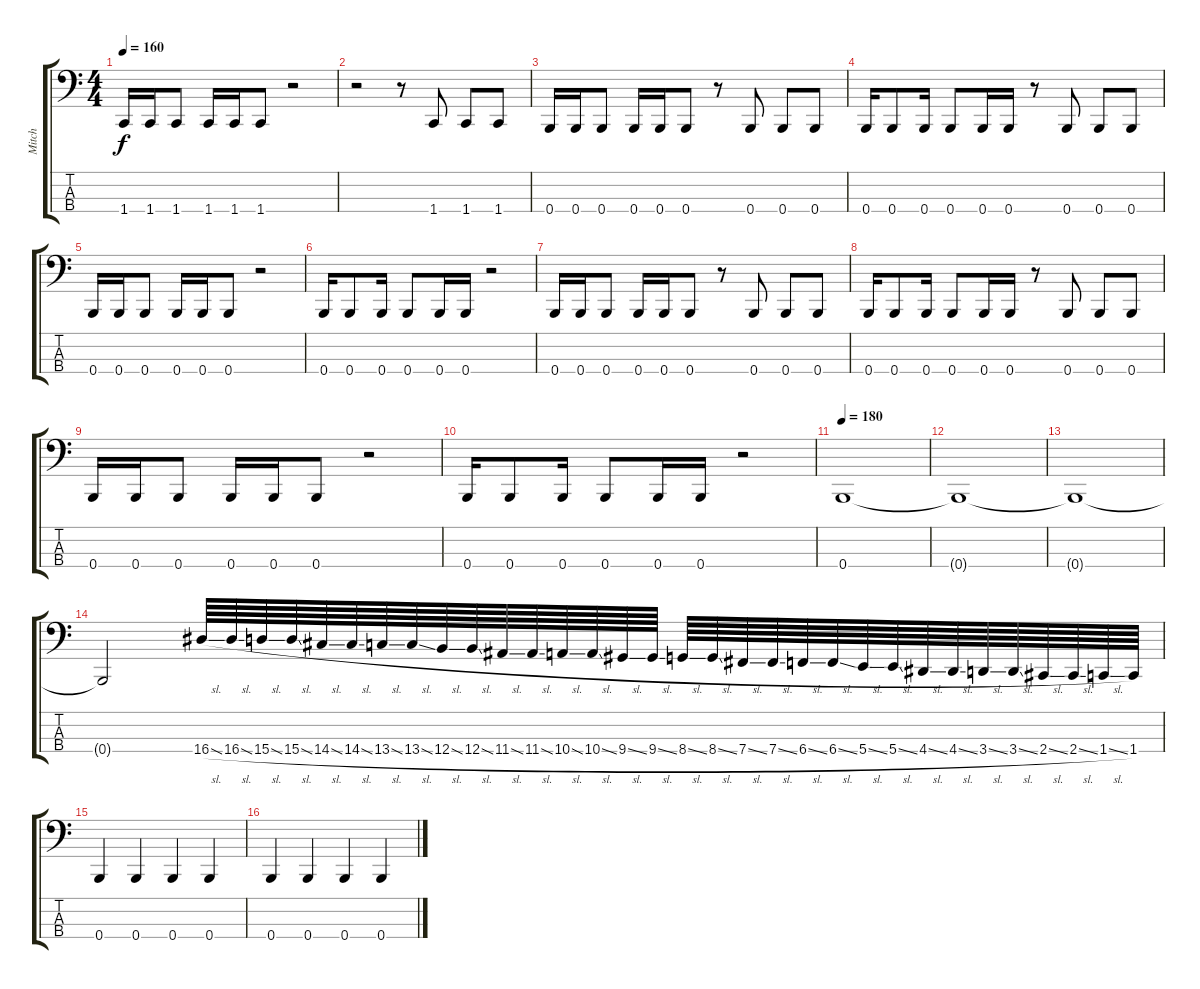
\track ("Mitch" "Mitch") {instrument electricbasspick}
\staff {score tabs}
\tuning (E2 B1 Gb1 B0) {hide}
\ts (4 4)
\tempo 160
\clef f4
\ks c
1.4.16{dy f} 1.4.16 1.4.8 1.4.16 1.4.16 1.4.8 r.2 |
r.2 r.8 1.4.8 1.4.8 1.4.8 |
0.4.16 0.4.16 0.4.8 0.4.16 0.4.16 0.4.8 r.8 0.4.8 0.4.8 0.4.8 |
0.4.16 0.4.8 0.4.16 0.4.8 0.4.16 0.4.16 r.8 0.4.8 0.4.8 0.4.8 |
0.4.16 0.4.16 0.4.8 0.4.16 0.4.16 0.4.8 r.2 |
0.4.16 0.4.8 0.4.16 0.4.8 0.4.16 0.4.16 r.2 |
0.4.16 0.4.16 0.4.8 0.4.16 0.4.16 0.4.8 r.8 0.4.8 0.4.8 0.4.8 |
0.4.16 0.4.8 0.4.16 0.4.8 0.4.16 0.4.16 r.8 0.4.8 0.4.8 0.4.8 |
0.4.16 0.4.16 0.4.8 0.4.16 0.4.16 0.4.8 r.2 |
0.4.16 0.4.8 0.4.16 0.4.8 0.4.16 0.4.16 r.2 |
\tempo 180
0.4.1 |
0.4{t}.1 |
0.4{t}.1 |
0.4{t}.2 16.4{sl}.64 16.4{sl}.64 15.4{sl}.64 15.4{sl}.64 14.4{sl}.64 14.4{sl}.64 13.4{sl}.64 13.4{sl}.64 12.4{sl}.64 12.4{sl}.64 11.4{sl}.64 11.4{sl}.64 10.4{sl}.64 10.4{sl}.64 9.4{sl}.64 9.4{sl}.64 8.4{sl}.64 8.4{sl}.64 7.4{sl}.64 7.4{sl}.64 6.4{sl}.64 6.4{sl}.64 5.4{sl}.64 5.4{sl}.64 4.4{sl}.64 4.4{sl}.64 3.4{sl}.64 3.4{sl}.64 2.4{sl}.64 2.4{sl}.64 1.4{sl}.64 1.4.64 |
0.4.4 0.4.4 0.4.4 0.4.4 |
0.4.4 0.4.4 0.4.4 0.4.4
